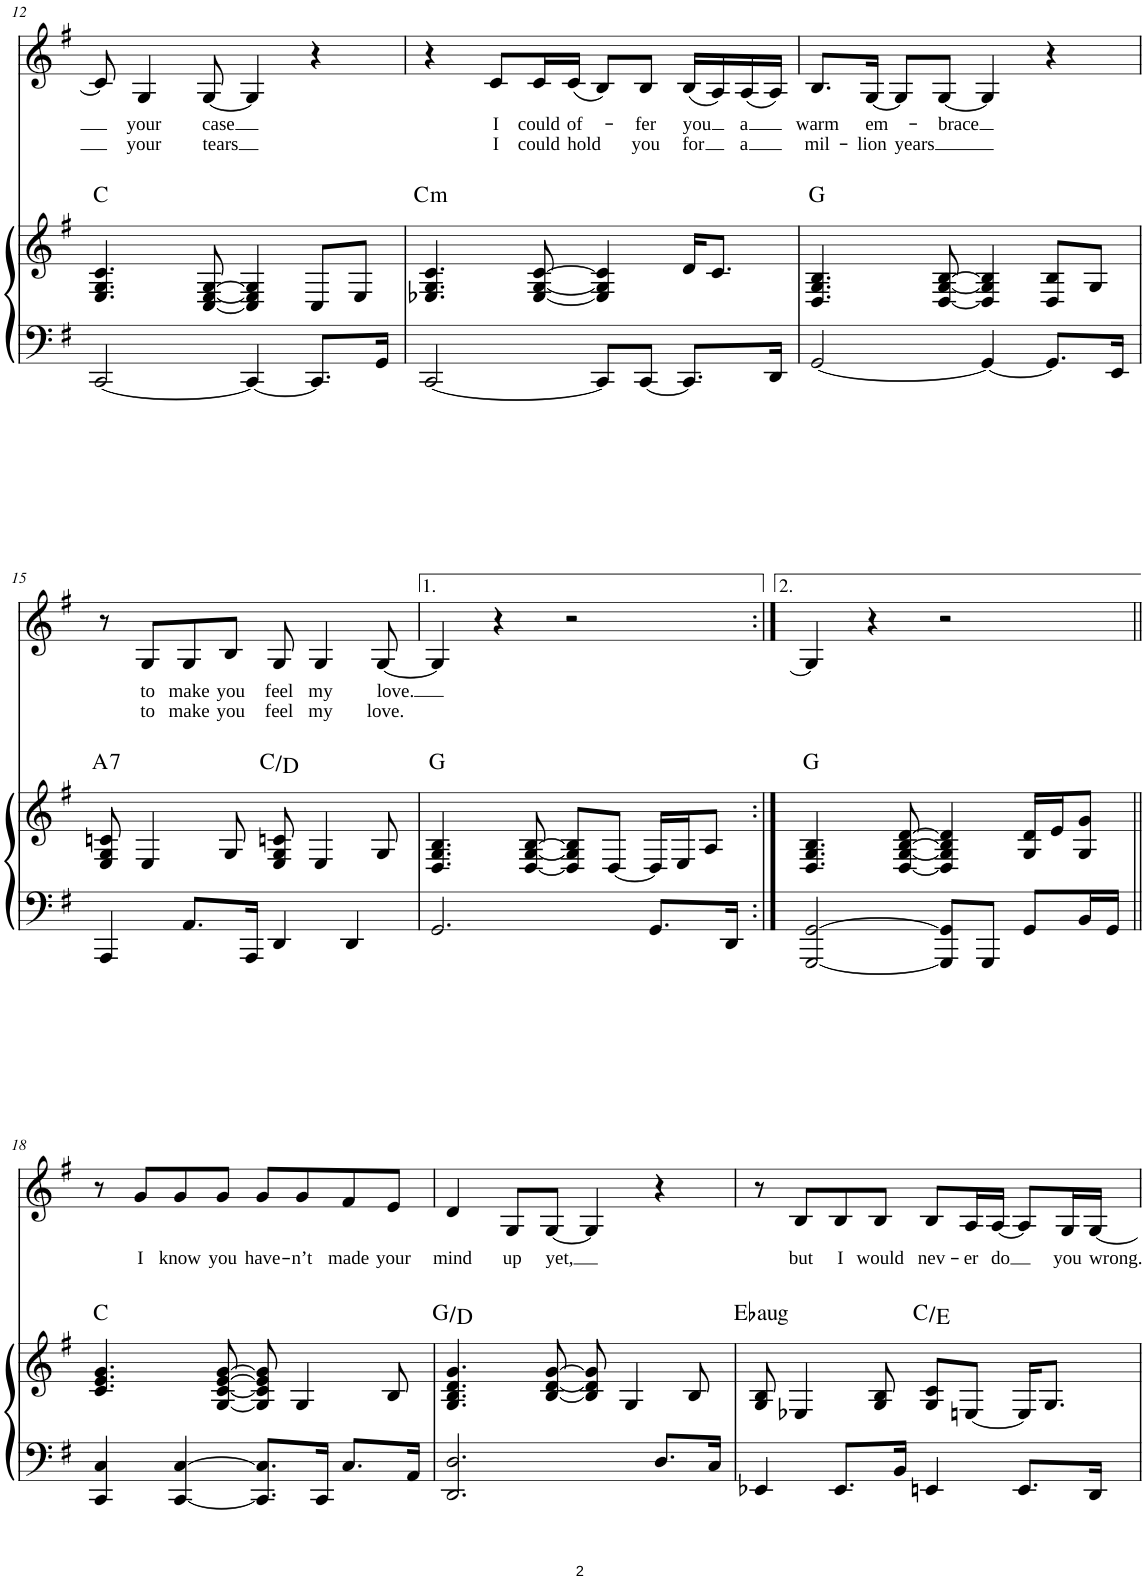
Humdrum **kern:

**kern	**kern	**harte	**kern	**text	**text
*part2	*part2	*part2	*part1	*part1	*part1
*staff3	*staff2	*	*staff1	*staff1	*staff1
*I"Piano	*	*	*I"Voice	*	*
*I'Pno	*	*	*	*	*
!!LO:PB:g=z
*clefF4	*clefG2	*	*clefG2	*	*
*k[f#]	*k[f#]	*	*k[f#]	*	*
*M4/4	*M4/4	*	*M4/4	*	*
=12	=12	=12	=12	=12	=12
[2CC/	4.E/ 4.G/ 4.c/	C:maj	8c/]	.	.
!	!	!	!	!LO:LY:b	!LO:LY:b
.	.	.	4G/	your	your
!	!	!	!	!LO:LY:b	!LO:LY:b
.	[8C/ [8E/ [8G/	.	[8G/	case	tears
4CC/_	4C/] 4E/] 4G/]	.	4G/]	.	.
8.CC/L]	8C/L	.	4r	.	.
.	8E/J	.	.	.	.
16GG/Jk	.	.	.	.	.
=13	=13	=13	=13	=13	=13
!	!	!LO:H:kt=m	!	!	!
[2CC/	4.E-X/ 4.G/ 4.c/	C:min	4r	.	.
!	!	!	!	!LO:LY:b	!LO:LY:b
.	.	.	8c/L	I	I
!	!	!	!	!LO:LY:b	!LO:LY:b
.	[8E-/ [8G/ [8c/	.	16c/L	could	could
!	!	!	!	!LO:LY:b	!LO:LY:b
.	.	.	(16c/JJ	of-	hold
8CC/L]	4E-/] 4G/] 4c/]	.	8B/L)	.	.
!	!	!	!	!LO:LY:b	!LO:LY:b
[8CC/J	.	.	8B/J	-fer	you
!	!	!	!	!LO:LY:b	!LO:LY:b
8.CC/L]	16d/KL	.	(16B/LL	you	for
.	8.c/J	.	16A/)	.	.
!	!	!	!	!LO:LY:b	!LO:LY:b
.	.	.	(16A/	a	-a
16DD/Jk	.	.	16A/JJ)	.	.
=14	=14	=14	=14	=14	=14
!	!	!	!	!LO:LY:b	!LO:LY:b
[2GG/	4.D/ 4.G/ 4.B/	G:maj	8.B/L	warm	mil-
!	!	!	!	!LO:LY:b	!LO:LY:b
.	.	.	[16G/Jk	em-	-lion
!	!	!	!	!	!LO:LY:b
.	.	.	8G/L]	.	years
!	!	!	!	!LO:LY:b	!
.	[8D/ [8G/ [8B/	.	[8G/J	-brace	.
4GG/_	4D/] 4G/] 4B/]	.	4G/]	.	.
8.GG/L]	8D/ 8B/L	.	4r	.	.
.	8G/J	.	.	.	.
16EE/Jk	.	.	.	.	.
!!LO:LB:g=z
=15	=15	=15	=15	=15	=15
!	!	!LO:H:kt=7	!	!	!
4AAA/	8E/ 8G/ 8cn/	A:7	8r	.	.
!	!	!	!	!LO:LY:b	!LO:LY:b
.	4E/	.	8G/L	to	to
!	!	!	!	!LO:LY:b	!LO:LY:b
8.AA/L	.	.	8G/	make	make
!	!	!	!	!LO:LY:b	!LO:LY:b
.	8G/	.	8B/J	you	you
16AAA/Jk	.	.	.	.	.
!	!	!	!	!LO:LY:b	!LO:LY:b
4DD/	8E/ 8G/ 8cn/	C:maj/2	8G/	feel	feel
!	!	!	!	!LO:LY:b	!LO:LY:b
.	4E/	.	4G/	my	my
4DD/	.	.	.	.	.
!	!	!	!	!LO:LY:b	!LO:LY:b
.	8G/	.	[8G/	love.	love.
=16	=16	=16	=16	=16	=16
2.GG/	4.D/ 4.G/ 4.B/	G:maj	4G/]	.	.
.	.	.	4r	.	.
.	[8D/ [8G/ [8B/	.	.	.	.
.	8D/] 8G/] 8B/]L	.	2r	.	.
.	[8D/J	.	.	.	.
8.GG/L	16D/LL]	.	.	.	.
.	16E/J	.	.	.	.
.	8A/J	.	.	.	.
16DD/Jk	.	.	.	.	.
=17:|!	=17:|!	=17:|!	=17:|!	=17:|!	=17:|!
.	.	.	[qG	.	.
[2GGG/ [2GG/	4.D/ 4.G/ 4.B/	G:maj	4G/]	.	.
.	.	.	4r	.	.
.	[8D/ [8G/ [8B/ [8d/	.	.	.	.
8GGG/] 8GG/]L	4D/] 4G/] 4B/] 4d/]	.	2r	.	.
8GGG/J	.	.	.	.	.
8GG/L	16G/ 16d/LL	.	.	.	.
.	16e/J	.	.	.	.
16BB/L	8G/ 8g/J	.	.	.	.
16GG/JJ	.	.	.	.	.
!!LO:LB:g=z
=18||	=18||	=18||	=18||	=18||	=18||
4CC/ 4C/	4.c/ 4.e/ 4.g/	C:maj	8r	.	.
!	!	!	!	!LO:LY:b	!
.	.	.	8g/L	I	.
!	!	!	!	!LO:LY:b	!
[4CC/ [4C/	.	.	8g/	know	.
!	!	!	!	!LO:LY:b	!
.	[8G/ [8c/ [8e/ [8g/	.	8g/J	you	.
!	!	!	!	!LO:LY:b	!
8.CC/] 8.C/]L	8G/] 8c/] 8e/] 8g/]	.	8g/L	have-	.
!	!	!	!	!LO:LY:b	!
.	4G/	.	8g/	-n’t	.
16CC/Jk	.	.	.	.	.
!	!	!	!	!LO:LY:b	!
8.C/L	.	.	8f#/	made	.
!	!	!	!	!LO:LY:b	!
.	8B/	.	8e/J	your	.
16AA/Jk	.	.	.	.	.
=19	=19	=19	=19	=19	=19
!	!	!	!	!LO:LY:b	!
2.DD/ 2.D/	4.G/ 4.B/ 4.d/ 4.g/	G:maj/5	4d/	mind	.
!	!	!	!	!LO:LY:b	!
.	.	.	8G/L	up	.
!	!	!	!	!LO:LY:b	!
.	[8B/ [8d/ [8g/	.	[8G/J	yet,	.
.	8B/] 8d/] 8g/]	.	4G/]	.	.
.	4G/	.	.	.	.
8.D/L	.	.	4r	.	.
.	8B/	.	.	.	.
16C/Jk	.	.	.	.	.
=20	=20	=20	=20	=20	=20
!	!	!LO:H:kt=aug	!	!	!
4EE-X/	8G/ 8B/	Eb:aug	8r	.	.
!	!	!	!	!LO:LY:b	!
.	4E-X/	.	8B/L	but	.
!	!	!	!	!LO:LY:b	!
8.EE-/L	.	.	8B/	I	.
!	!	!	!	!LO:LY:b	!
.	8G/ 8B/	.	8B/J	would	.
16BB/Jk	.	.	.	.	.
!	!	!	!	!LO:LY:b	!
4EEn/	8G/ 8c/L	C:maj/3	8B/L	nev-	.
!	!	!	!	!LO:LY:b	!
.	[8En/J	.	16A/L	-er	.
!	!	!	!	!LO:LY:b	!
.	.	.	[16A/JJ	do	.
8.EE/L	16E/KL]	.	8A/L]	.	.
.	8.G/J	.	.	.	.
!	!	!	!	!LO:LY:b	!
.	.	.	16G/L	you	.
!	!	!	!	!LO:LY:b	!
16DD/Jk	.	.	[16G/JJ	wrong.	.
=	=	=	=	=	=
*-	*-	*-	*-	*-	*-
